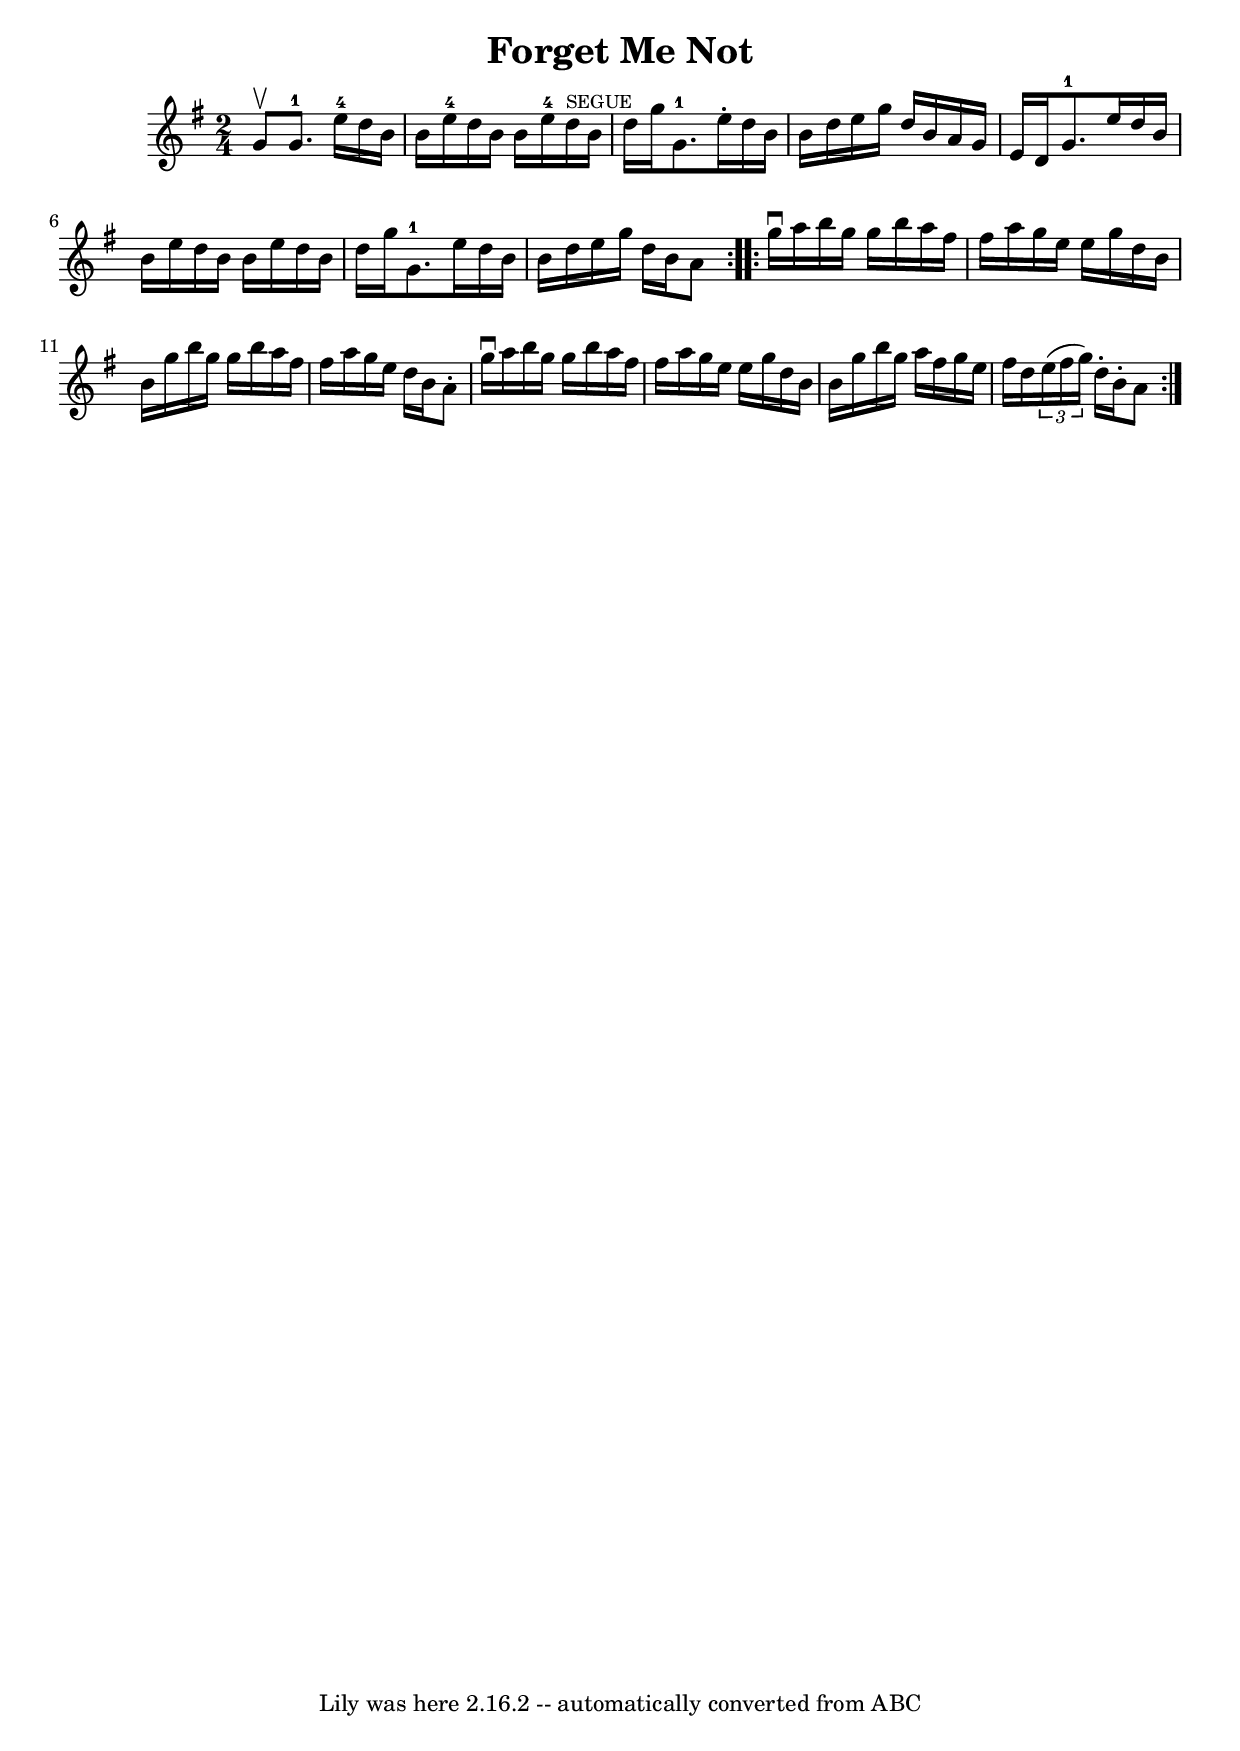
\version "2.16.2"
\include "Mammoth.ily"
\header {
  %% book = "Ryan's Mammoth Collection"
  crossRefNumber = "1"
  footnotes = "\\\\378"
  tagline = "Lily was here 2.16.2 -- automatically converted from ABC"
  title = "Forget Me Not"

}
voicedefault =  {



  \repeat volta 2 {

    \time 2/4 
    \key g \major
    g'8^\upbow |
    g'8.-1 e''16-4   
    d''16 b'16 b'16 e''16-4   |
    d''16 b'16 b'16 e''16 -4 d''16^\segue b'16 d''16 g''16    |
    g'8.-1   
    e''16 -. d''16 b'16 b'16 d''16    |
    e''16 g''16 d''16 
    b'16 a'16 g'16 e'16 d'16    |
    g'8.-1 e''16    
    d''16 b'16 b'16 e''16    |
    d''16 b'16 b'16 e''16    
    d''16 b'16 d''16 g''16    |
    g'8.-1 e''16 d''16    
    b'16 b'16 d''16    |
    e''16 g''16 d''16 b'16 a'8  
  }   
  
  \repeat volta 2 {
    g''16^\downbow a''16  |
    b''16 g''16    
    g''16 b''16 a''16 fis''16 fis''16 a''16    |
    g''16    
    e''16 e''16 g''16 d''16 b'16 b'16 g''16    |
    b''16   
    g''16 g''16 b''16 a''16 fis''16 fis''16 a''16    |
    
    g''16 e''16 d''16 b'16 a'8 -. g''16^\downbow a''16    |
    
    b''16 g''16 g''16 b''16 a''16 fis''16 fis''16 a''16    
    |
    g''16 e''16 e''16 g''16 d''16 b'16 b'16 g''16   
    |
    b''16 g''16 a''16 fis''16 g''16 e''16 fis''16    
    d''16    |
    \times 2/3 { e''16 (fis''16 g''16) 
	       } d''16 -.  
    b'16 -. a'8  
  }   

}

\score{
  <<

    \context Staff="default"
    {
      \voicedefault 
      
    }

  >>
  \layout {
    
  }
  \midi {
  }

}
